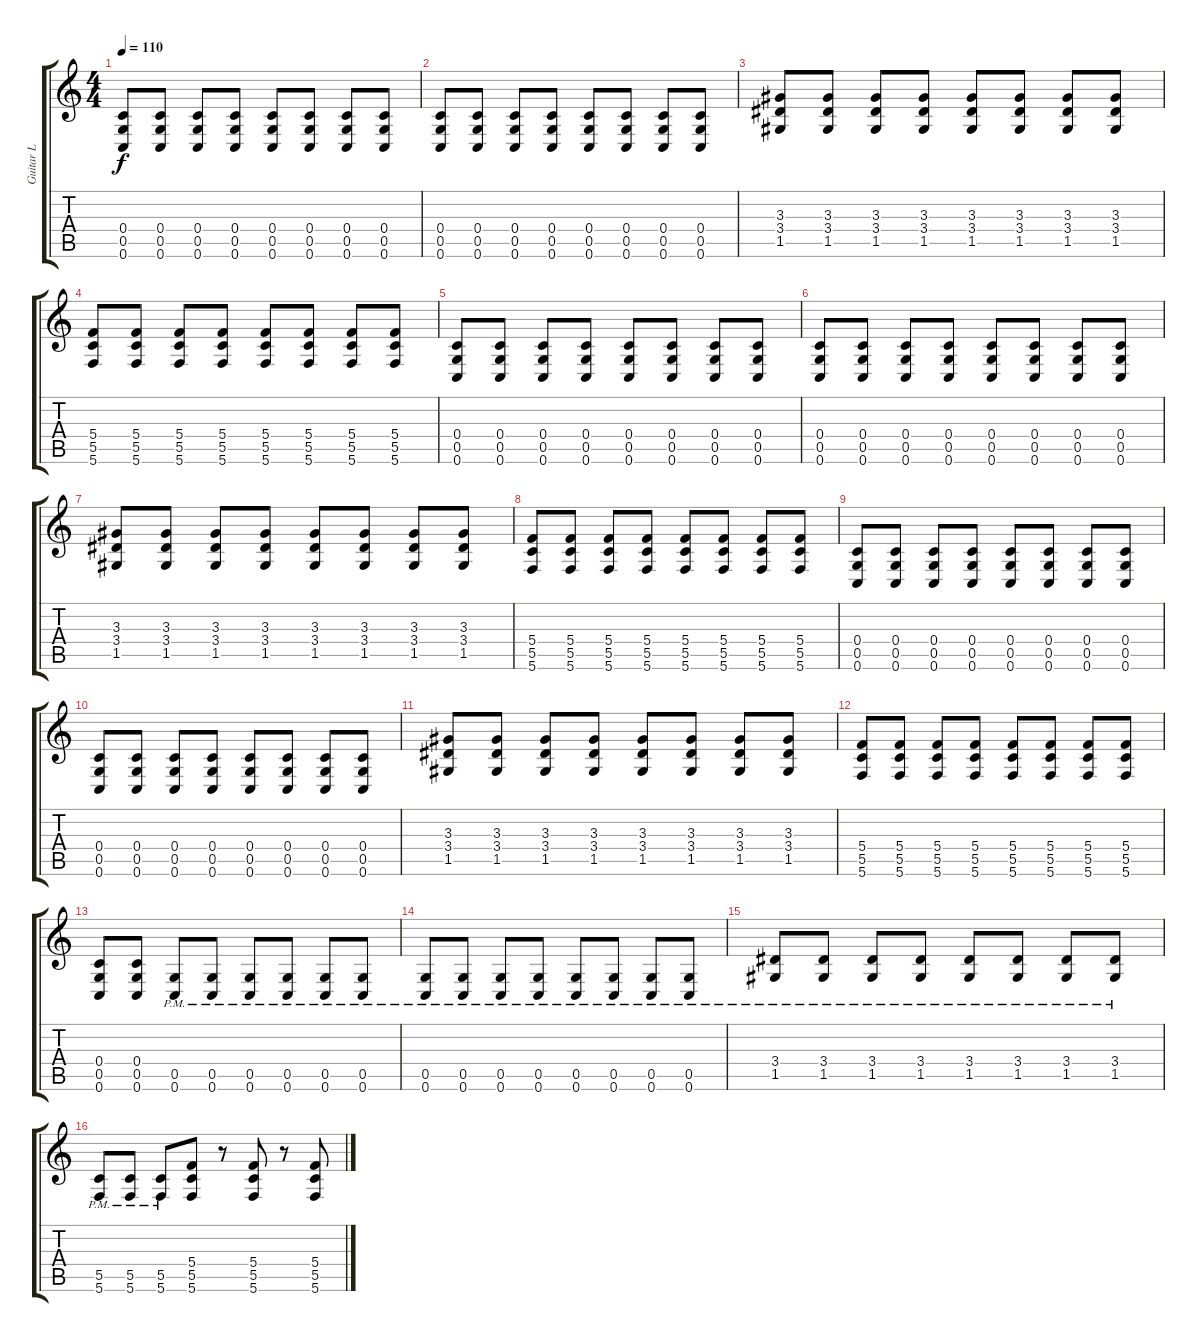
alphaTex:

\track ("Guitar L" "Guitar L") {instrument distortionguitar}
\staff {score tabs}
\tuning (D4 A3 F3 C3 G2 C2) {hide}
\ts (4 4)
\tempo 110
\clef g2
\ks c
(0.4 0.5 0.6).8{dy f} (0.4 0.5 0.6).8 (0.4 0.5 0.6).8 (0.4 0.5 0.6).8 (0.4 0.5 0.6).8 (0.4 0.5 0.6).8 (0.4 0.5 0.6).8 (0.4 0.5 0.6).8 |
(0.4 0.5 0.6).8 (0.4 0.5 0.6).8 (0.4 0.5 0.6).8 (0.4 0.5 0.6).8 (0.4 0.5 0.6).8 (0.4 0.5 0.6).8 (0.4 0.5 0.6).8 (0.4 0.5 0.6).8 |
(3.3 3.4 1.5).8 (3.3 3.4 1.5).8 (3.3 3.4 1.5).8 (3.3 3.4 1.5).8 (3.3 3.4 1.5).8 (3.3 3.4 1.5).8 (3.3 3.4 1.5).8 (3.3 3.4 1.5).8 |
(5.4 5.5 5.6).8 (5.4 5.5 5.6).8 (5.4 5.5 5.6).8 (5.4 5.5 5.6).8 (5.4 5.5 5.6).8 (5.4 5.5 5.6).8 (5.4 5.5 5.6).8 (5.4 5.5 5.6).8 |
(0.4 0.5 0.6).8 (0.4 0.5 0.6).8 (0.4 0.5 0.6).8 (0.4 0.5 0.6).8 (0.4 0.5 0.6).8 (0.4 0.5 0.6).8 (0.4 0.5 0.6).8 (0.4 0.5 0.6).8 |
(0.4 0.5 0.6).8 (0.4 0.5 0.6).8 (0.4 0.5 0.6).8 (0.4 0.5 0.6).8 (0.4 0.5 0.6).8 (0.4 0.5 0.6).8 (0.4 0.5 0.6).8 (0.4 0.5 0.6).8 |
(3.3 3.4 1.5).8 (3.3 3.4 1.5).8 (3.3 3.4 1.5).8 (3.3 3.4 1.5).8 (3.3 3.4 1.5).8 (3.3 3.4 1.5).8 (3.3 3.4 1.5).8 (3.3 3.4 1.5).8 |
(5.4 5.5 5.6).8 (5.4 5.5 5.6).8 (5.4 5.5 5.6).8 (5.4 5.5 5.6).8 (5.4 5.5 5.6).8 (5.4 5.5 5.6).8 (5.4 5.5 5.6).8 (5.4 5.5 5.6).8 |
(0.4 0.5 0.6).8 (0.4 0.5 0.6).8 (0.4 0.5 0.6).8 (0.4 0.5 0.6).8 (0.4 0.5 0.6).8 (0.4 0.5 0.6).8 (0.4 0.5 0.6).8 (0.4 0.5 0.6).8 |
(0.4 0.5 0.6).8 (0.4 0.5 0.6).8 (0.4 0.5 0.6).8 (0.4 0.5 0.6).8 (0.4 0.5 0.6).8 (0.4 0.5 0.6).8 (0.4 0.5 0.6).8 (0.4 0.5 0.6).8 |
(3.3 3.4 1.5).8 (3.3 3.4 1.5).8 (3.3 3.4 1.5).8 (3.3 3.4 1.5).8 (3.3 3.4 1.5).8 (3.3 3.4 1.5).8 (3.3 3.4 1.5).8 (3.3 3.4 1.5).8 |
(5.4 5.5 5.6).8 (5.4 5.5 5.6).8 (5.4 5.5 5.6).8 (5.4 5.5 5.6).8 (5.4 5.5 5.6).8 (5.4 5.5 5.6).8 (5.4 5.5 5.6).8 (5.4 5.5 5.6).8 |
(0.4 0.5 0.6).8 (0.4 0.5 0.6).8 (0.5{pm} 0.6{pm}).8 (0.5{pm} 0.6{pm}).8 (0.5{pm} 0.6{pm}).8 (0.5{pm} 0.6{pm}).8 (0.5{pm} 0.6{pm}).8 (0.5{pm} 0.6{pm}).8 |
(0.5{pm} 0.6{pm}).8 (0.5{pm} 0.6{pm}).8 (0.5{pm} 0.6{pm}).8 (0.5{pm} 0.6{pm}).8 (0.5{pm} 0.6{pm}).8 (0.5{pm} 0.6{pm}).8 (0.5{pm} 0.6{pm}).8 (0.5{pm} 0.6{pm}).8 |
(3.4{pm} 1.5{pm}).8 (3.4{pm} 1.5{pm}).8 (3.4{pm} 1.5{pm}).8 (3.4{pm} 1.5{pm}).8 (3.4{pm} 1.5{pm}).8 (3.4{pm} 1.5{pm}).8 (3.4{pm} 1.5{pm}).8 (3.4{pm} 1.5{pm}).8 |
(5.5{pm} 5.6{pm}).8 (5.5{pm} 5.6{pm}).8 (5.5{pm} 5.6{pm}).8 (5.4 5.5 5.6).8 r.8 (5.4 5.5 5.6).8 r.8 (5.4 5.5 5.6).8
